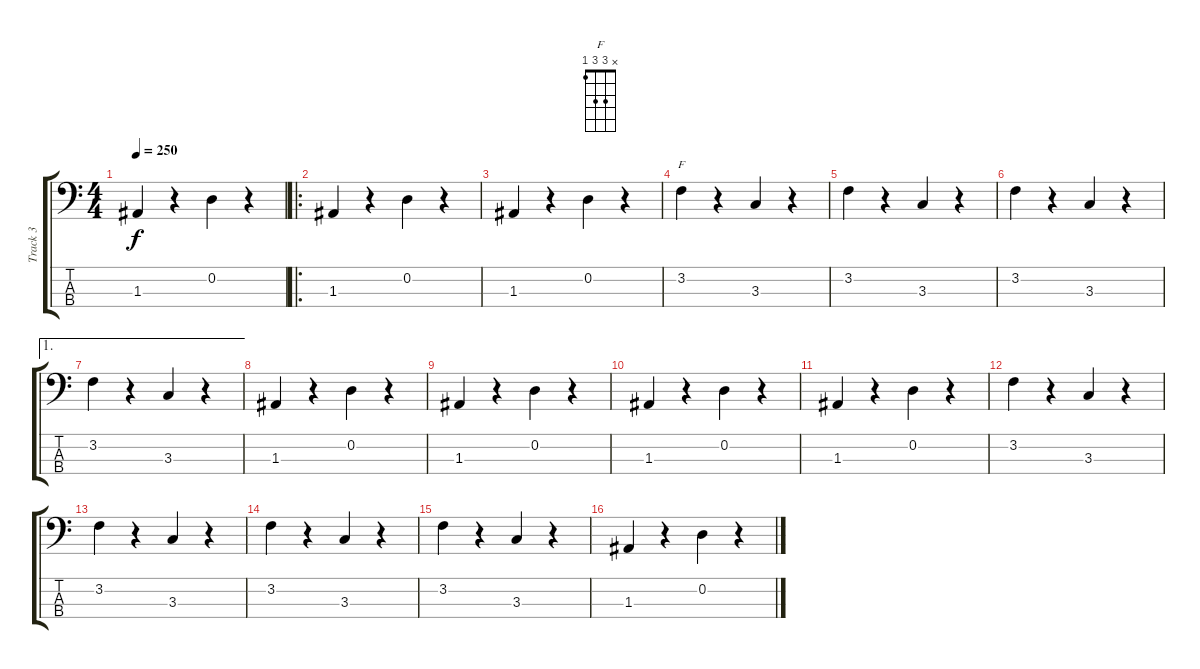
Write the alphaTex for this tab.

\track ("Track 3" "Track 3") {instrument acousticbass}
\staff {score tabs}
\tuning (G2 D2 A1 E1) {hide}
\chord ("F" x 3 3 1)
\ts (4 4)
\tempo 250
\clef f4
\ks c
1.3.4{dy f instrument acousticbass} r.4 0.2.4 r.4 |
\ro
1.3.4 r.4 0.2.4 r.4 |
1.3.4 r.4 0.2.4 r.4 |
3.2.4{ch "F"} r.4 3.3.4 r.4 |
3.2.4 r.4 3.3.4 r.4 |
3.2.4 r.4 3.3.4 r.4 |
\ae 1
3.2.4 r.4 3.3.4 r.4 |
1.3.4 r.4 0.2.4 r.4 |
1.3.4 r.4 0.2.4 r.4 |
1.3.4 r.4 0.2.4 r.4 |
1.3.4 r.4 0.2.4 r.4 |
3.2.4 r.4 3.3.4 r.4 |
3.2.4 r.4 3.3.4 r.4 |
3.2.4 r.4 3.3.4 r.4 |
3.2.4 r.4 3.3.4 r.4 |
1.3.4 r.4 0.2.4 r.4
